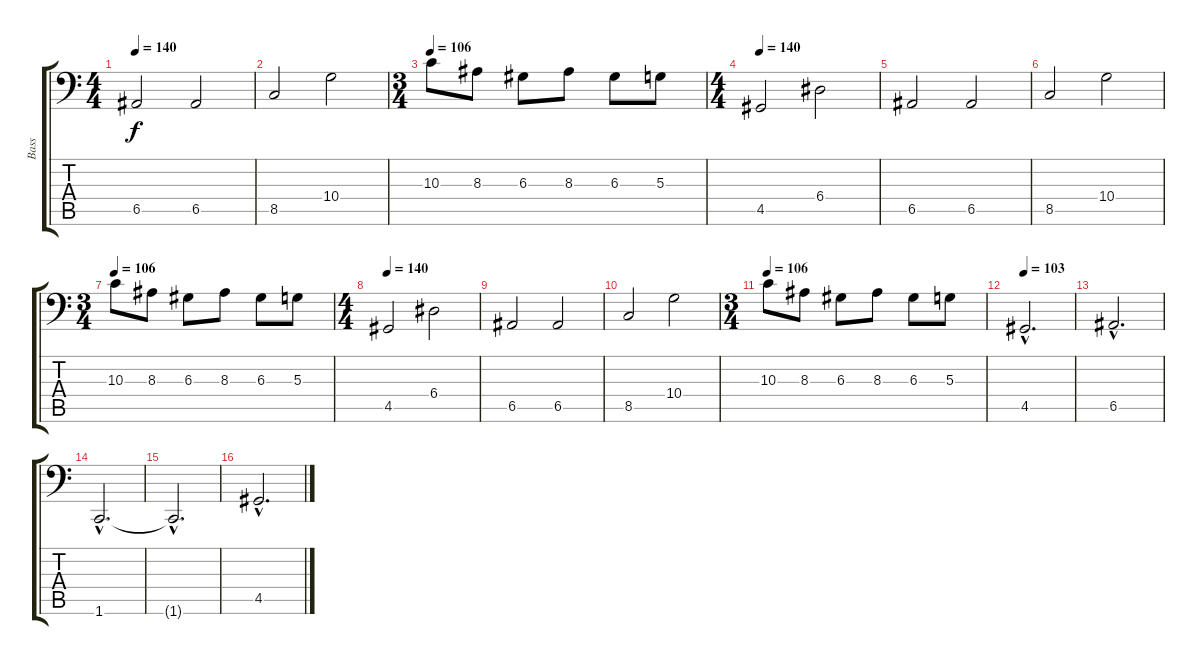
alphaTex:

\track ("Bass" "Bass") {instrument electricbassfinger}
\staff {score tabs}
\tuning (C3 G2 D2 A1 E1 B0) {hide}
\ts (4 4)
\tempo 140
\clef f4
\ks c
6.5.2{dy f} 6.5.2 |
8.5.2 10.4.2 |
\ts (3 4)
\tempo 106
10.3.8 8.3.8 6.3.8 8.3.8 6.3.8 5.3.8 |
\ts (4 4)
\tempo 140
4.5.2 6.4.2 |
6.5.2 6.5.2 |
8.5.2 10.4.2 |
\ts (3 4)
\tempo 106
10.3.8 8.3.8 6.3.8 8.3.8 6.3.8 5.3.8 |
\ts (4 4)
\tempo 140
4.5.2 6.4.2 |
6.5.2 6.5.2 |
8.5.2 10.4.2 |
\ts (3 4)
\tempo 106
10.3.8 8.3.8 6.3.8 8.3.8 6.3.8 5.3.8 |
\tempo 103
4.5{hac}.2{d} |
6.5{hac}.2{d} |
1.6{hac}.2{d} |
1.6{hac t}.2{d} |
4.5{hac}.2{d}
